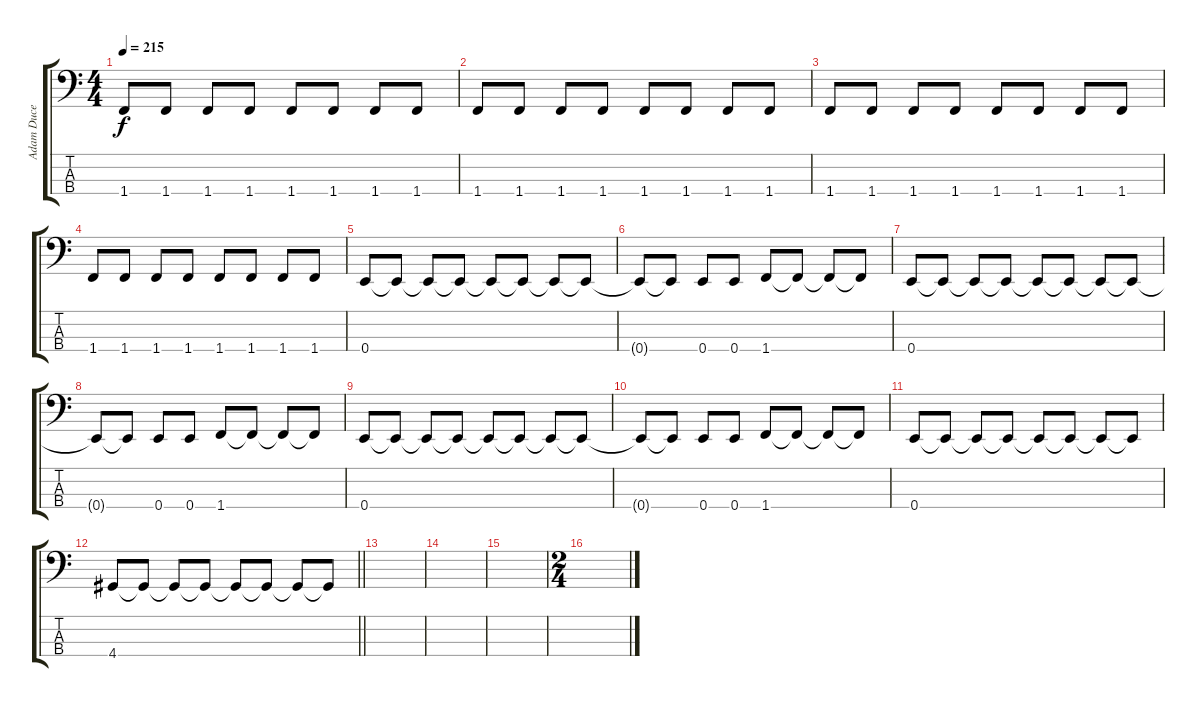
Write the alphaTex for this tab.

\track ("Adam Duce" "Adam Duce") {instrument electricbassfinger}
\staff {score tabs}
\tuning (G2 D2 A1 E1) {hide}
\ts (4 4)
\tempo 215
\clef f4
\ks c
1.4.8{dy f} 1.4.8 1.4.8 1.4.8 1.4.8 1.4.8 1.4.8 1.4.8 |
1.4.8 1.4.8 1.4.8 1.4.8 1.4.8 1.4.8 1.4.8 1.4.8 |
1.4.8 1.4.8 1.4.8 1.4.8 1.4.8 1.4.8 1.4.8 1.4.8 |
1.4.8 1.4.8 1.4.8 1.4.8 1.4.8 1.4.8 1.4.8 1.4.8 |
0.4.8 0.4{t}.8 0.4{t}.8 0.4{t}.8 0.4{t}.8 0.4{t}.8 0.4{t}.8 0.4{t}.8 |
0.4{t}.8 0.4{t}.8 0.4.8 0.4.8 1.4.8 1.4{t}.8 1.4{t}.8 1.4{t}.8 |
0.4.8 0.4{t}.8 0.4{t}.8 0.4{t}.8 0.4{t}.8 0.4{t}.8 0.4{t}.8 0.4{t}.8 |
0.4{t}.8 0.4{t}.8 0.4.8 0.4.8 1.4.8 1.4{t}.8 1.4{t}.8 1.4{t}.8 |
0.4.8 0.4{t}.8 0.4{t}.8 0.4{t}.8 0.4{t}.8 0.4{t}.8 0.4{t}.8 0.4{t}.8 |
0.4{t}.8 0.4{t}.8 0.4.8 0.4.8 1.4.8 1.4{t}.8 1.4{t}.8 1.4{t}.8 |
0.4.8 0.4{t}.8 0.4{t}.8 0.4{t}.8 0.4{t}.8 0.4{t}.8 0.4{t}.8 0.4{t}.8 |
\barLineRight lightlight
4.4.8 4.4{t}.8 4.4{t}.8 4.4{t}.8 4.4{t}.8 4.4{t}.8 4.4{t}.8 4.4{t}.8 |
|
|
|
\ts (2 4)
